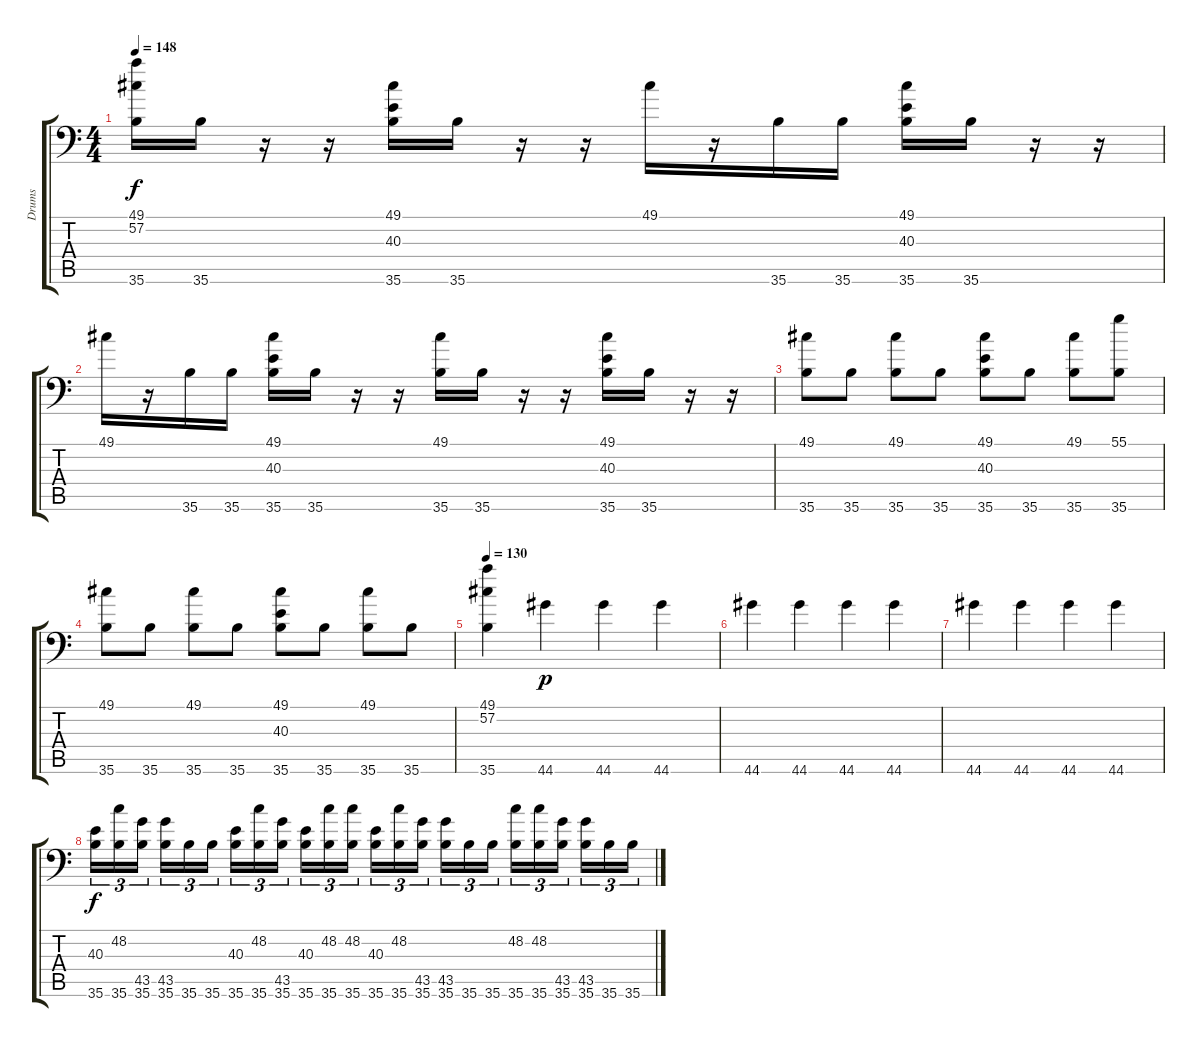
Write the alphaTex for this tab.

\track ("Drums" "Drums") {instrument acousticgrandpiano}
\staff {score tabs}
\tuning (C-1 C-1 C-1 C-1 C-1 C-1) {hide}
\ts (4 4)
\tempo 148
\clef f4
\ks c
(49.1 57.2 35.6).16{dy f} 35.6.16 r.16 r.16 (49.1 40.3 35.6).16 35.6.16 r.16 r.16 49.1.16 r.16 35.6.16 35.6.16 (49.1 40.3 35.6).16 35.6.16 r.16 r.16 |
49.1.16 r.16 35.6.16 35.6.16 (49.1 40.3 35.6).16 35.6.16 r.16 r.16 (49.1 35.6).16 35.6.16 r.16 r.16 (49.1 40.3 35.6).16 35.6.16 r.16 r.16 |
(49.1 35.6).8 35.6.8 (49.1 35.6).8 35.6.8 (49.1 40.3 35.6).8 35.6.8 (49.1 35.6).8 (55.1 35.6).8 |
(49.1 35.6).8 35.6.8 (49.1 35.6).8 35.6.8 (49.1 40.3 35.6).8 35.6.8 (49.1 35.6).8 35.6.8 |
\tempo 130
(49.1 57.2 35.6).4 44.6.4{dy p} 44.6.4 44.6.4 |
44.6.4 44.6.4 44.6.4 44.6.4 |
44.6.4 44.6.4 44.6.4 44.6.4 |
(40.3 35.6).16{tu (3 2) dy f} (48.2 35.6).16{tu (3 2)} (43.5 35.6).16{tu (3 2)} (43.5 35.6).16{tu (3 2)} 35.6.16{tu (3 2)} 35.6.16{tu (3 2)} (40.3 35.6).16{tu (3 2)} (48.2 35.6).16{tu (3 2)} (43.5 35.6).16{tu (3 2)} (40.3 35.6).16{tu (3 2)} (48.2 35.6).16{tu (3 2)} (48.2 35.6).16{tu (3 2)} (40.3 35.6).16{tu (3 2)} (48.2 35.6).16{tu (3 2)} (43.5 35.6).16{tu (3 2)} (43.5 35.6).16{tu (3 2)} 35.6.16{tu (3 2)} 35.6.16{tu (3 2)} (48.2 35.6).16{tu (3 2)} (48.2 35.6).16{tu (3 2)} (43.5 35.6).16{tu (3 2)} (43.5 35.6).16{tu (3 2)} 35.6.16{tu (3 2)} 35.6.16{tu (3 2)}
